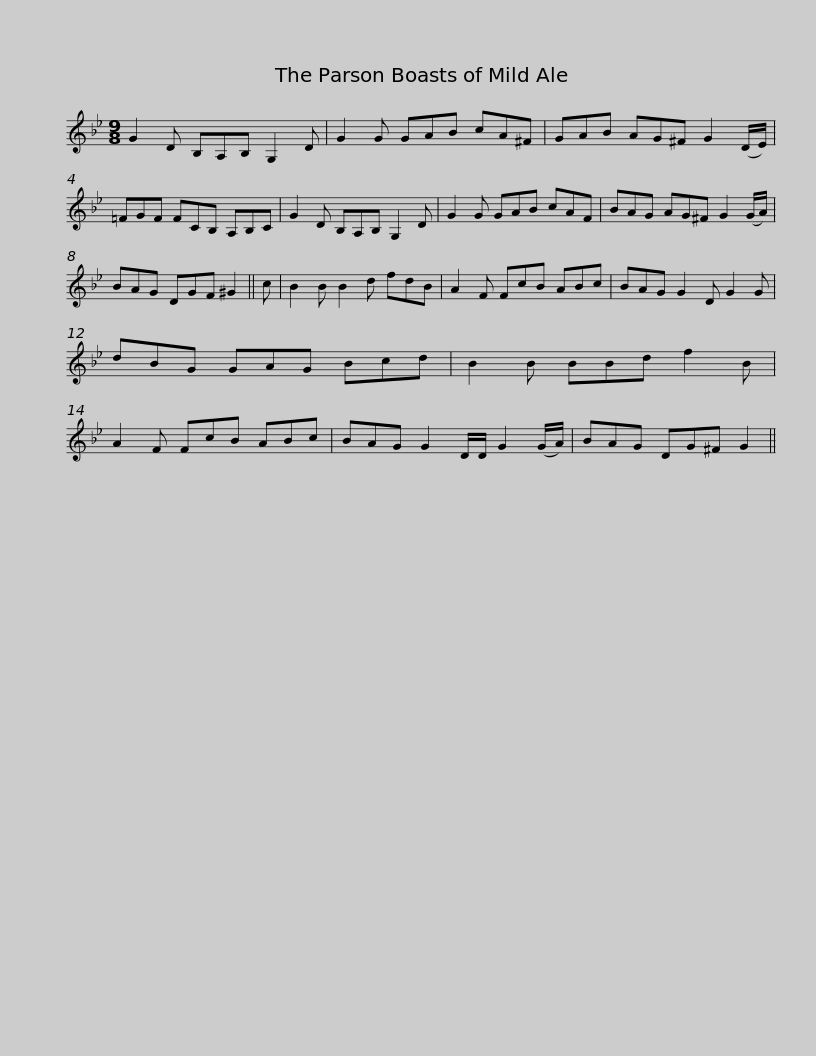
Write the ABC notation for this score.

X:1
L:1/8
M:9/8
I:linebreak $
K:Gmin
V:1 treble
V:1
 G2 D B,A,B, G,2 D | G2 G GAB cA^F | GAB AG^F G2 (D/E/) | =FGF FCB, A,B,C |$ G2 D B,A,B, G,2 D | %5
 G2 G GAB cAF | BAG AG^F G2 (G/A/) | BAG DGF ^G2 || c | B2 B B2 d fdB |$ %10
 A2 F FcB ABc | BAG G2 D G2 G | dBG GAG Bcd | B2 B BBd f2 B | A2 F FcB ABc |$ %15
 BAG G2 D/D/ G2 (G/A/) | BAG DG^F G2 || %17
